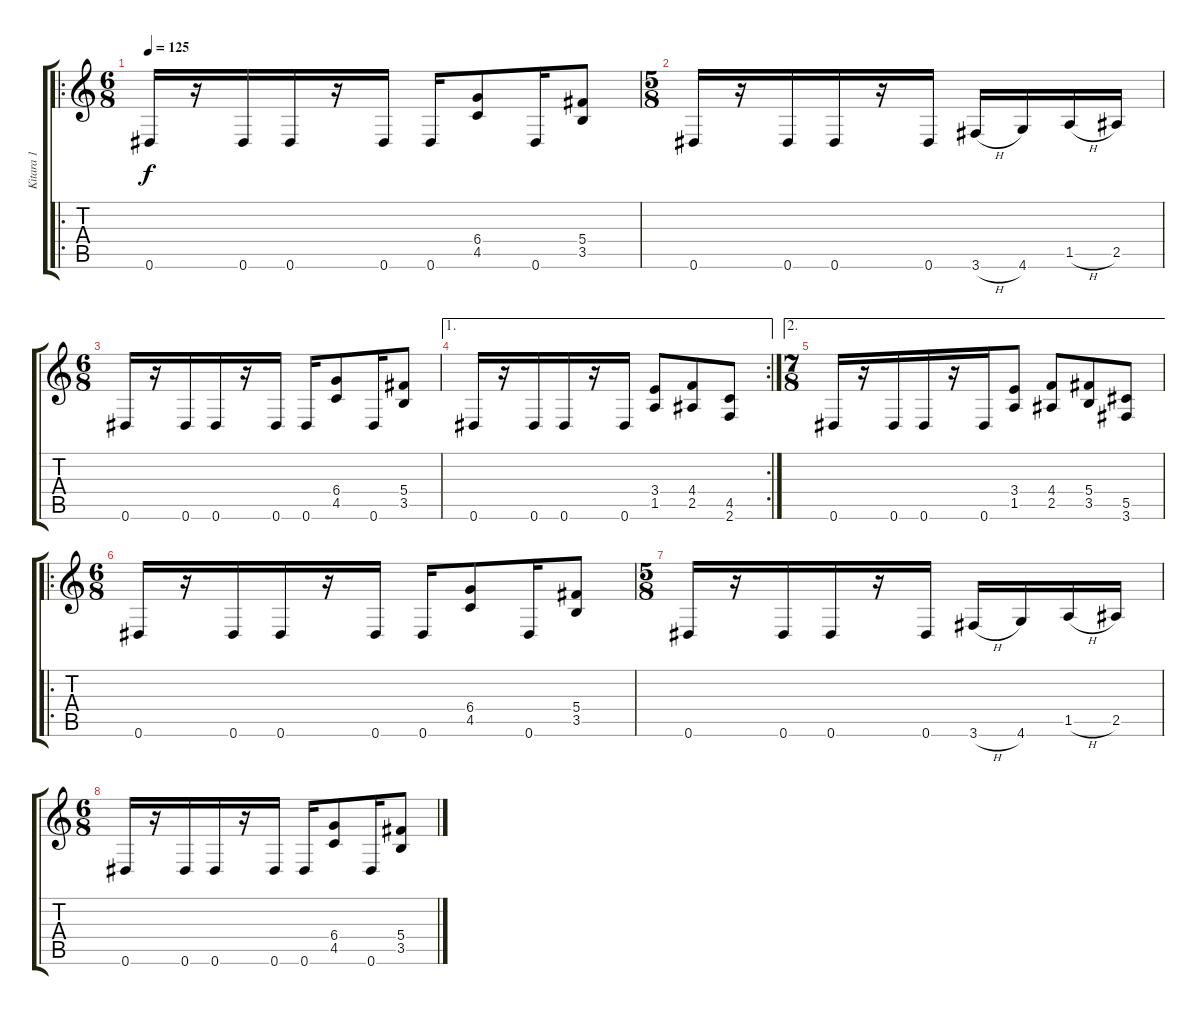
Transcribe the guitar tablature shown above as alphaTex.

\track ("Kitara 1" "Kitara 1") {instrument distortionguitar}
\staff {score tabs}
\tuning (Eb4 Bb3 Gb3 Db3 Ab2 Eb2) {hide}
\ro
\ts (6 8)
\tempo 125
\clef g2
\ks c
0.6.16{dy f} r.16 0.6.16 0.6.16 r.16 0.6.16 0.6.16 (6.4 4.5).8 0.6.16 (5.4 3.5).8 |
\ts (5 8)
0.6.16 r.16 0.6.16 0.6.16 r.16 0.6.16 3.6{h}.16 4.6.16 1.5{h}.16 2.5.16 |
\ts (6 8)
0.6.16 r.16 0.6.16 0.6.16 r.16 0.6.16 0.6.16 (6.4 4.5).8 0.6.16 (5.4 3.5).8 |
\ae 1
\rc 2
0.6.16 r.16 0.6.16 0.6.16 r.16 0.6.16 (3.4 1.5).8 (4.4 2.5).8 (4.5 2.6).8 |
\ae 2
\ts (7 8)
0.6.16 r.16 0.6.16 0.6.16 r.16 0.6.16 (3.4 1.5).8 (4.4 2.5).8 (5.4 3.5).8 (5.5 3.6).8 |
\ro
\ts (6 8)
0.6.16 r.16 0.6.16 0.6.16 r.16 0.6.16 0.6.16 (6.4 4.5).8 0.6.16 (5.4 3.5).8 |
\ts (5 8)
0.6.16 r.16 0.6.16 0.6.16 r.16 0.6.16 3.6{h}.16 4.6.16 1.5{h}.16 2.5.16 |
\ts (6 8)
0.6.16 r.16 0.6.16 0.6.16 r.16 0.6.16 0.6.16 (6.4 4.5).8 0.6.16 (5.4 3.5).8
